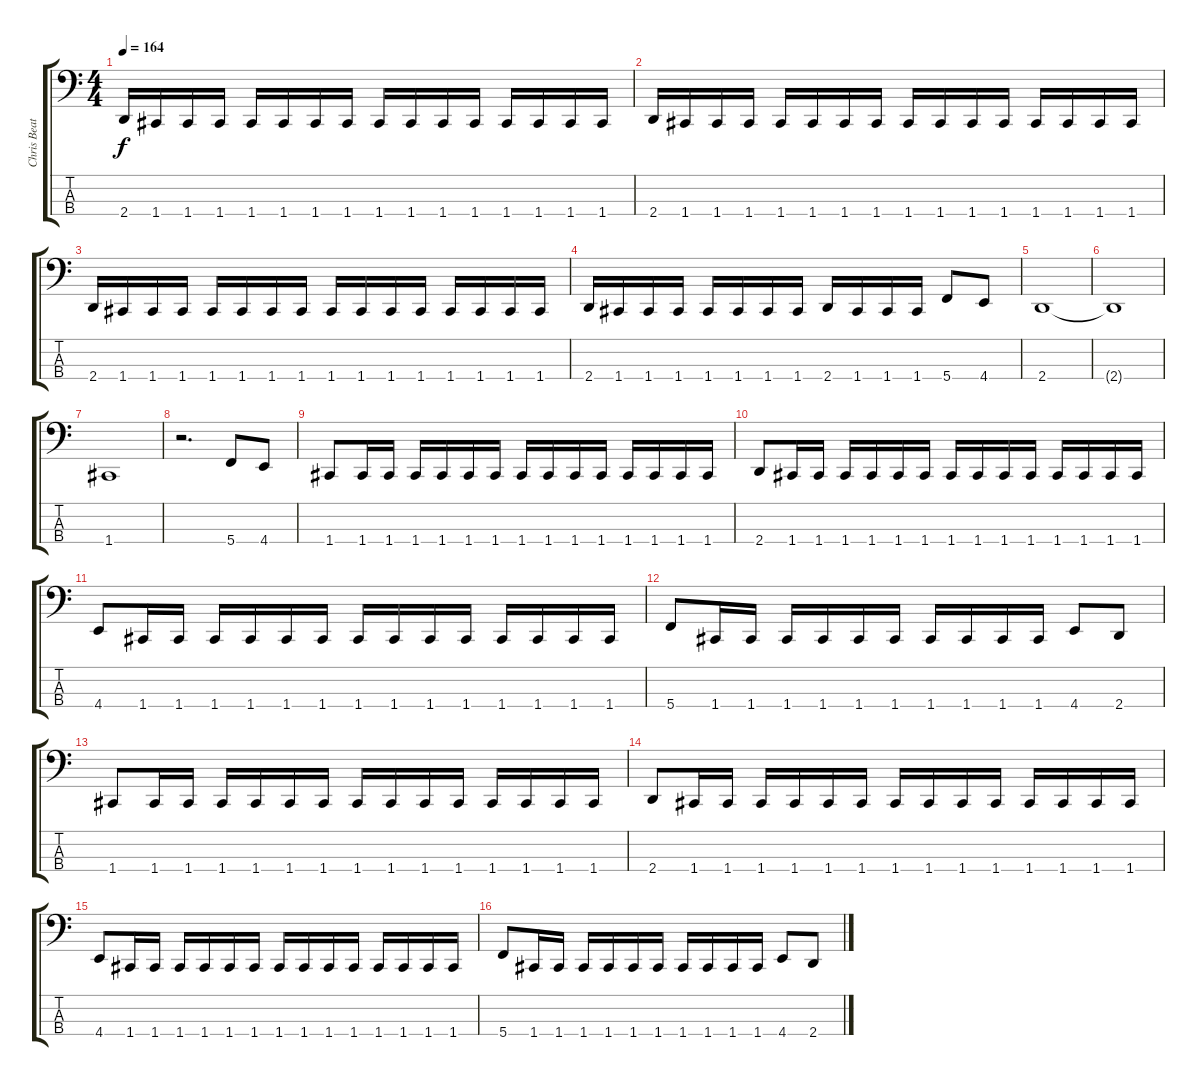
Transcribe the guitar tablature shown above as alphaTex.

\track ("Chris Beattie (Bass)" "Chris Beat") {instrument electricbasspick}
\staff {score tabs}
\tuning (F2 C2 G1 C1) {hide}
\ts (4 4)
\tempo 164
\clef f4
\ks c
2.4.16{dy f} 1.4.16 1.4.16 1.4.16 1.4.16 1.4.16 1.4.16 1.4.16 1.4.16 1.4.16 1.4.16 1.4.16 1.4.16 1.4.16 1.4.16 1.4.16 |
2.4.16 1.4.16 1.4.16 1.4.16 1.4.16 1.4.16 1.4.16 1.4.16 1.4.16 1.4.16 1.4.16 1.4.16 1.4.16 1.4.16 1.4.16 1.4.16 |
2.4.16 1.4.16 1.4.16 1.4.16 1.4.16 1.4.16 1.4.16 1.4.16 1.4.16 1.4.16 1.4.16 1.4.16 1.4.16 1.4.16 1.4.16 1.4.16 |
2.4.16 1.4.16 1.4.16 1.4.16 1.4.16 1.4.16 1.4.16 1.4.16 2.4.16 1.4.16 1.4.16 1.4.16 5.4.8 4.4.8 |
2.4.1 |
2.4{t}.1 |
1.4.1 |
r.2{d} 5.4.8 4.4.8 |
1.4.8 1.4.16 1.4.16 1.4.16 1.4.16 1.4.16 1.4.16 1.4.16 1.4.16 1.4.16 1.4.16 1.4.16 1.4.16 1.4.16 1.4.16 |
2.4.8 1.4.16 1.4.16 1.4.16 1.4.16 1.4.16 1.4.16 1.4.16 1.4.16 1.4.16 1.4.16 1.4.16 1.4.16 1.4.16 1.4.16 |
4.4.8 1.4.16 1.4.16 1.4.16 1.4.16 1.4.16 1.4.16 1.4.16 1.4.16 1.4.16 1.4.16 1.4.16 1.4.16 1.4.16 1.4.16 |
5.4.8 1.4.16 1.4.16 1.4.16 1.4.16 1.4.16 1.4.16 1.4.16 1.4.16 1.4.16 1.4.16 4.4.8 2.4.8 |
1.4.8 1.4.16 1.4.16 1.4.16 1.4.16 1.4.16 1.4.16 1.4.16 1.4.16 1.4.16 1.4.16 1.4.16 1.4.16 1.4.16 1.4.16 |
2.4.8 1.4.16 1.4.16 1.4.16 1.4.16 1.4.16 1.4.16 1.4.16 1.4.16 1.4.16 1.4.16 1.4.16 1.4.16 1.4.16 1.4.16 |
4.4.8 1.4.16 1.4.16 1.4.16 1.4.16 1.4.16 1.4.16 1.4.16 1.4.16 1.4.16 1.4.16 1.4.16 1.4.16 1.4.16 1.4.16 |
5.4.8 1.4.16 1.4.16 1.4.16 1.4.16 1.4.16 1.4.16 1.4.16 1.4.16 1.4.16 1.4.16 4.4.8 2.4.8
